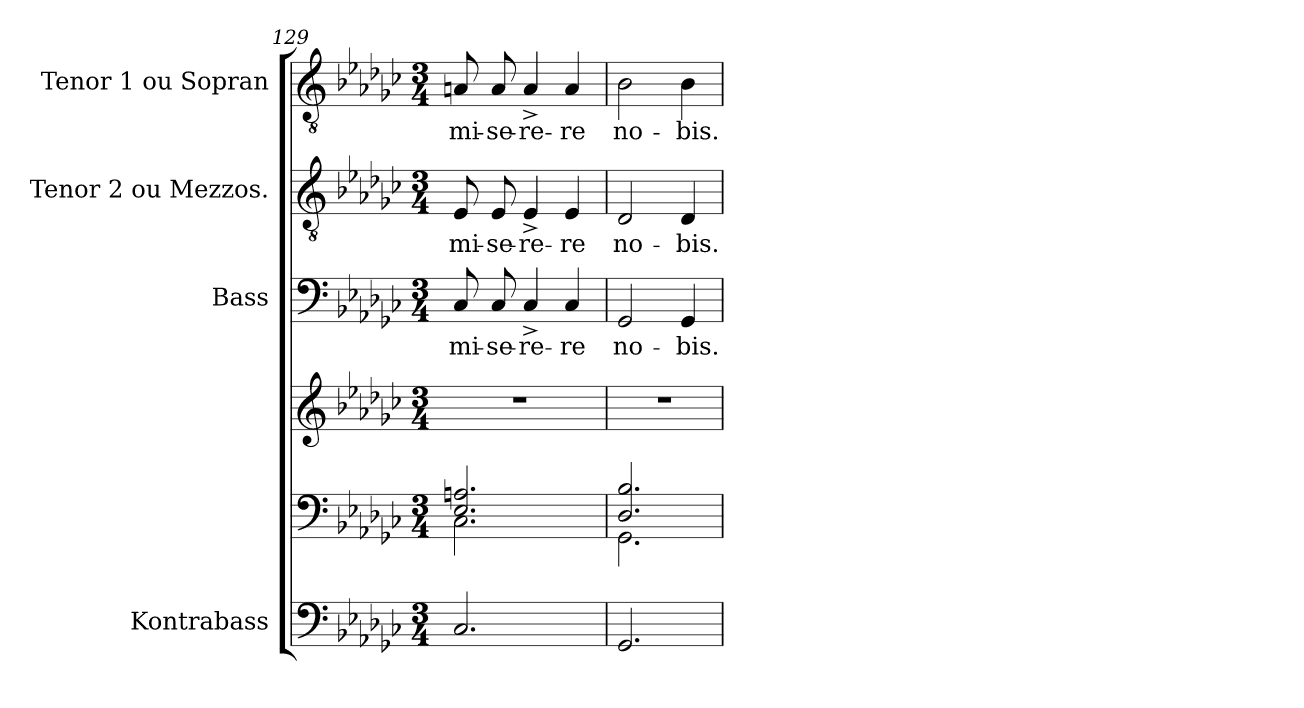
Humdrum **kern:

**kern	**kern	**kern	**kern	**text	**kern	**text	**kern	**text
*part5	*part4	*part4	*part3	*part3	*part2	*part2	*part1	*part1
*staff6	*staff5	*staff4	*staff3	*staff3	*staff2	*staff2	*staff1	*staff1
*I"Kontrabass	*	*	*I"Bass	*	*I"Tenor 2 ou Mezzos.	*	*I"Tenor 1 ou Sopran	*
*I'Kb.	*	*	*	*	*	*	*	*
*clefF4	*clefF4	*clefG2	*clefF4	*	*clefGv2	*	*clefGv2	*
*ITrd7c12	*	*	*	*	*	*	*	*
*k[b-e-a-d-g-c-]	*k[b-e-a-d-g-c-]	*k[b-e-a-d-g-c-]	*k[b-e-a-d-g-c-]	*	*k[b-e-a-d-g-c-]	*	*k[b-e-a-d-g-c-]	*
*G-:	*G-:	*G-:	*G-:	*	*G-:	*	*G-:	*
*M3/4	*M3/4	*M3/4	*M3/4	*	*M3/4	*	*M3/4	*
=129	=129	=129	=129	=129	=129	=129	=129	=129
*	*^	*	*	*	*	*	*	*
!	!	!	!	!	!LO:LY:b	!	!LO:LY:b	!	!LO:LY:b
2.CC-/	2.E-/ 2.An/	2.C-\	2.r	8C-/	mi-	8E-/	mi-	8An/	mi-
!	!	!	!	!	!LO:LY:b	!	!LO:LY:b	!	!LO:LY:b
.	.	.	.	8C-/	-se-	8E-/	-se-	8A/	-se-
!	!	!	!	!	!LO:LY:b	!	!LO:LY:b	!	!LO:LY:b
.	.	.	.	4C-^>/	-re-	4E-^>/	-re-	4A^>/	-re-
!	!	!	!	!	!LO:LY:b	!	!LO:LY:b	!	!LO:LY:b
.	.	.	.	4C-/	-re	4E-/	-re	4A/	-re
=130	=130	=130	=130	=130	=130	=130	=130	=130	=130
!	!	!	!	!	!LO:LY:b	!	!LO:LY:b	!	!LO:LY:b
2.GGG-/	2.D-/ 2.B-/	2.GG-\	2.r	2GG-/	no-	2D-/	no-	2B-\	no-
!	!	!	!	!	!LO:LY:b	!	!LO:LY:b	!	!LO:LY:b
.	.	.	.	4GG-/	-bis.	4D-/	-bis.	4B-\	-bis.
*	*v	*v	*	*	*	*	*	*	*
=	=	=	=	=	=	=	=	=
*-	*-	*-	*-	*-	*-	*-	*-	*-
